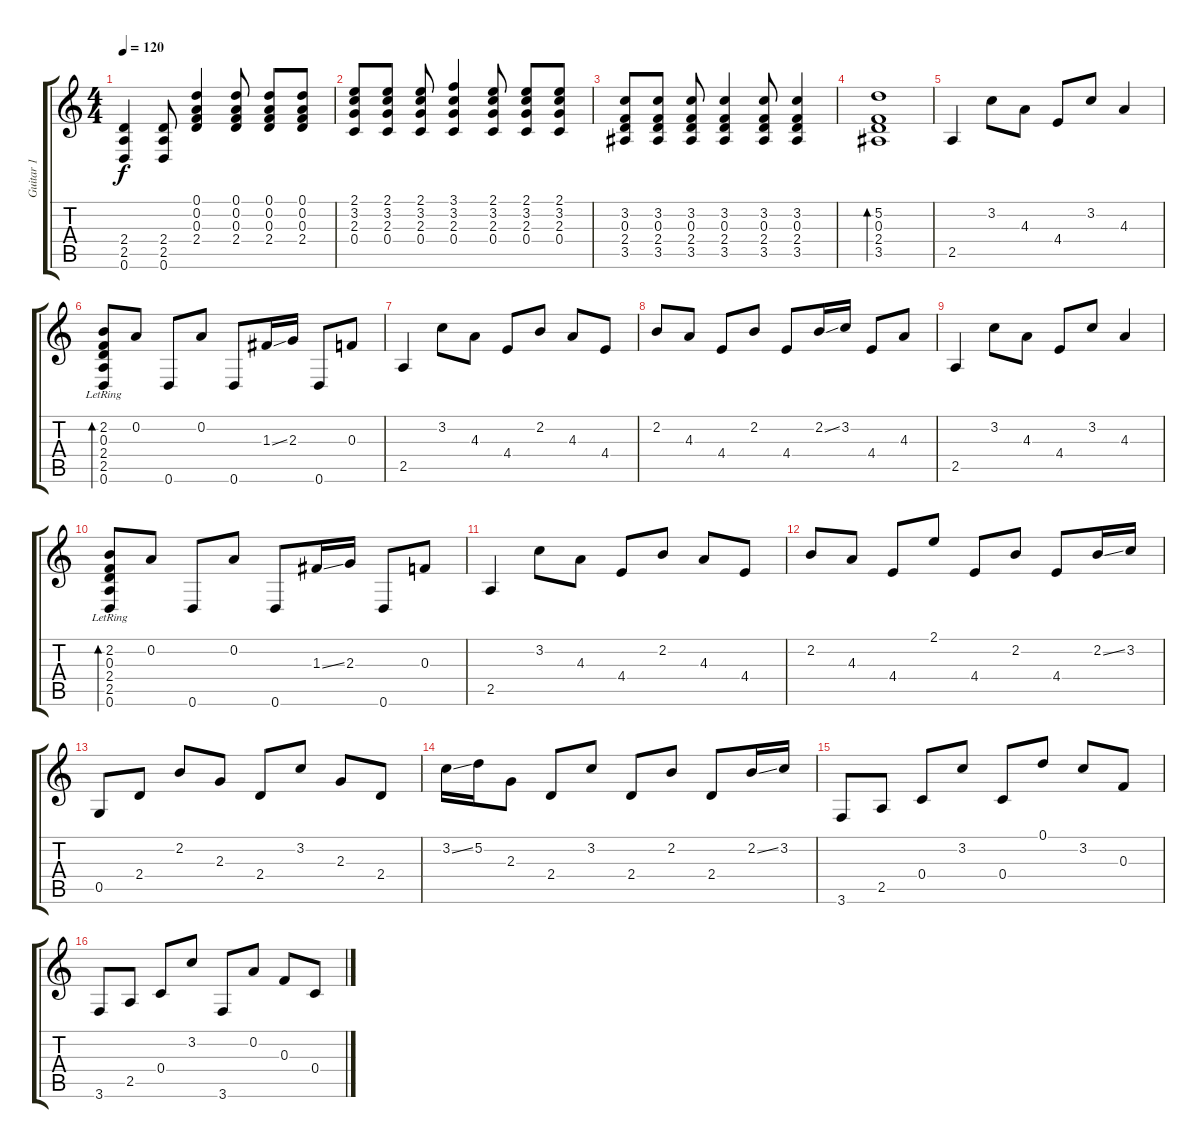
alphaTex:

\track ("Guitar 1" "Guitar 1") {instrument acousticguitarnylon}
\staff {score tabs}
\tuning (D4 A3 F3 C3 G2 D2) {hide}
\ts (4 4)
\tempo 120
\clef g2
\ks c
(2.4 2.5 0.6).4{dy f} (2.4 2.5 0.6).8 (0.1 0.2 0.3 2.4).4 (0.1 0.2 0.3 2.4).8 (0.1 0.2 0.3 2.4).8 (0.1 0.2 0.3 2.4).8 |
(2.1 3.2 2.3 0.4).8 (2.1 3.2 2.3 0.4).8 (2.1 3.2 2.3 0.4).8 (3.1 3.2 2.3 0.4).4 (2.1 3.2 2.3 0.4).8 (2.1 3.2 2.3 0.4).8 (2.1 3.2 2.3 0.4).8 |
(3.2 0.3 2.4 3.5).8 (3.2 0.3 2.4 3.5).8 (3.2 0.3 2.4 3.5).8 (3.2 0.3 2.4 3.5).4 (3.2 0.3 2.4 3.5).8 (3.2 0.3 2.4 3.5).4 |
(5.2 0.3 2.4 3.5).1{bd 120} |
2.5.4 3.2.8 4.3.8 4.4.8 3.2.8 4.3.4 |
(2.2 0.3{lr} 2.4{lr} 2.5{lr} 0.6{lr}).8{bd 60} 0.2.8 0.6.8 0.2.8 0.6.8 1.3{ss}.16 2.3.16 0.6.8 0.3.8 |
2.5.4 3.2.8 4.3.8 4.4.8 2.2.8 4.3.8 4.4.8 |
2.2.8 4.3.8 4.4.8 2.2.8 4.4.8 2.2{ss}.16 3.2.16 4.4.8 4.3.8 |
2.5.4 3.2.8 4.3.8 4.4.8 3.2.8 4.3.4 |
(2.2 0.3{lr} 2.4{lr} 2.5{lr} 0.6{lr}).8{bd 60} 0.2.8 0.6.8 0.2.8 0.6.8 1.3{ss}.16 2.3.16 0.6.8 0.3.8 |
2.5.4 3.2.8 4.3.8 4.4.8 2.2.8 4.3.8 4.4.8 |
2.2.8 4.3.8 4.4.8 2.1.8 4.4.8 2.2.8 4.4.8 2.2{ss}.16 3.2.16 |
0.5.8 2.4.8 2.2.8 2.3.8 2.4.8 3.2.8 2.3.8 2.4.8 |
3.2{ss}.16 5.2.16 2.3.8 2.4.8 3.2.8 2.4.8 2.2.8 2.4.8 2.2{ss}.16 3.2.16 |
3.6.8 2.5.8 0.4.8 3.2.8 0.4.8 0.1.8 3.2.8 0.3.8 |
3.6.8 2.5.8 0.4.8 3.2.8 3.6.8 0.2.8 0.3.8 0.4.8
